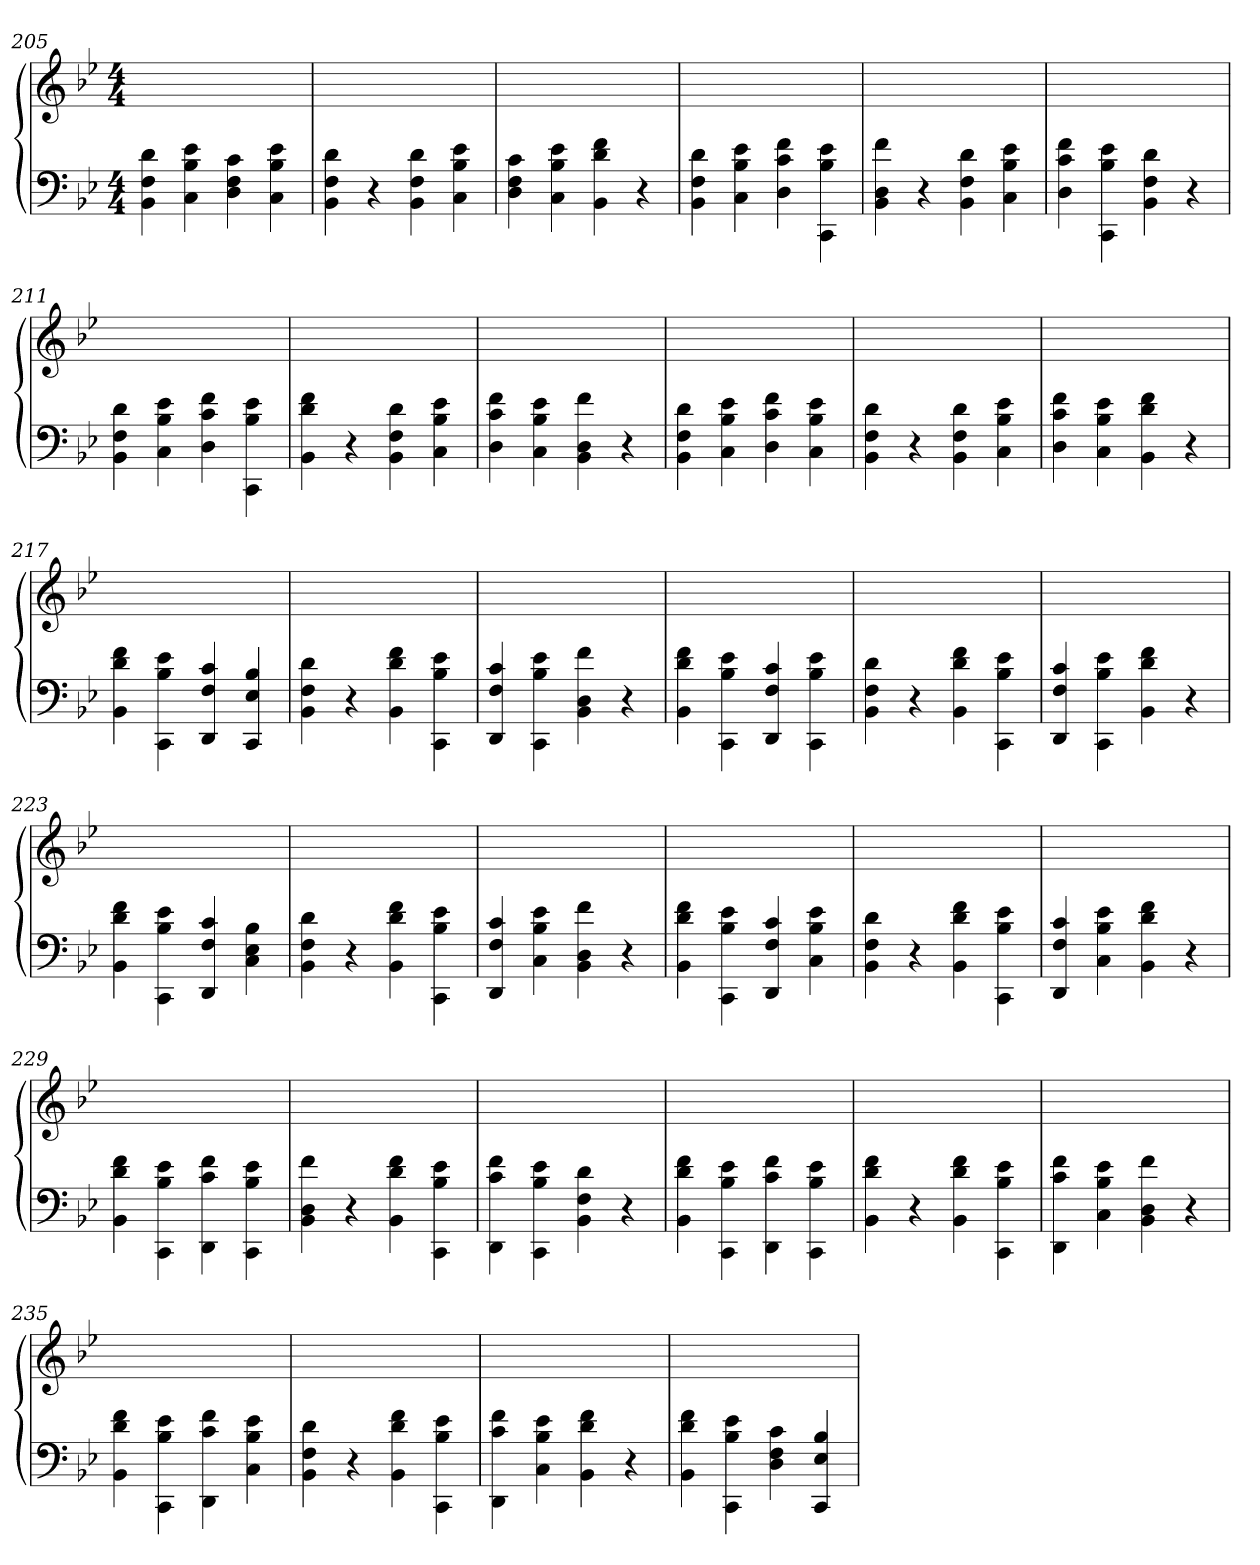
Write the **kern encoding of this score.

**kern	**kern
*part2	*part1
*staff2	*staff1
*clefF4	*clefG2
*k[b-e-]	*k[b-e-]
*B-:	*B-:
*M4/4	*M4/4
=205	=205
4BB- 4F 4d	1ryy
4C 4B- 4e-	.
4D 4F 4c	.
4C 4B- 4e-	.
=206	=206
4BB- 4F 4d	1ryy
4r	.
4BB- 4F 4d	.
4C 4B- 4e-	.
=207	=207
4D 4F 4c	1ryy
4C 4B- 4e-	.
4BB- 4d 4f	.
4r	.
=208	=208
4BB- 4F 4d	1ryy
4C 4B- 4e-	.
4D 4c 4f	.
4CC 4B- 4e-	.
=209	=209
4BB- 4D 4f	1ryy
4r	.
4BB- 4F 4d	.
4C 4B- 4e-	.
=210	=210
4D 4c 4f	1ryy
4CC 4B- 4e-	.
4BB- 4F 4d	.
4r	.
=211	=211
4BB- 4F 4d	1ryy
4C 4B- 4e-	.
4D 4c 4f	.
4CC 4B- 4e-	.
=212	=212
4BB- 4d 4f	1ryy
4r	.
4BB- 4F 4d	.
4C 4B- 4e-	.
=213	=213
4D 4c 4f	1ryy
4C 4B- 4e-	.
4BB- 4D 4f	.
4r	.
=214	=214
4BB- 4F 4d	1ryy
4C 4B- 4e-	.
4D 4c 4f	.
4C 4B- 4e-	.
=215	=215
4BB- 4F 4d	1ryy
4r	.
4BB- 4F 4d	.
4C 4B- 4e-	.
=216	=216
4D 4c 4f	1ryy
4C 4B- 4e-	.
4BB- 4d 4f	.
4r	.
=217	=217
4BB- 4d 4f	1ryy
4CC 4B- 4e-	.
4DD 4F 4c	.
4CC 4E- 4B-	.
=218	=218
4BB- 4F 4d	1ryy
4r	.
4BB- 4d 4f	.
4CC 4B- 4e-	.
=219	=219
4DD 4F 4c	1ryy
4CC 4B- 4e-	.
4BB- 4D 4f	.
4r	.
=220	=220
4BB- 4d 4f	1ryy
4CC 4B- 4e-	.
4DD 4F 4c	.
4CC 4B- 4e-	.
=221	=221
4BB- 4F 4d	1ryy
4r	.
4BB- 4d 4f	.
4CC 4B- 4e-	.
=222	=222
4DD 4F 4c	1ryy
4CC 4B- 4e-	.
4BB- 4d 4f	.
4r	.
=223	=223
4BB- 4d 4f	1ryy
4CC 4B- 4e-	.
4DD 4F 4c	.
4C 4E- 4B-	.
=224	=224
4BB- 4F 4d	1ryy
4r	.
4BB- 4d 4f	.
4CC 4B- 4e-	.
=225	=225
4DD 4F 4c	1ryy
4C 4B- 4e-	.
4BB- 4D 4f	.
4r	.
=226	=226
4BB- 4d 4f	1ryy
4CC 4B- 4e-	.
4DD 4F 4c	.
4C 4B- 4e-	.
=227	=227
4BB- 4F 4d	1ryy
4r	.
4BB- 4d 4f	.
4CC 4B- 4e-	.
=228	=228
4DD 4F 4c	1ryy
4C 4B- 4e-	.
4BB- 4d 4f	.
4r	.
=229	=229
4BB- 4d 4f	1ryy
4CC 4B- 4e-	.
4DD 4c 4f	.
4CC 4B- 4e-	.
=230	=230
4BB- 4D 4f	1ryy
4r	.
4BB- 4d 4f	.
4CC 4B- 4e-	.
=231	=231
4DD 4c 4f	1ryy
4CC 4B- 4e-	.
4BB- 4F 4d	.
4r	.
=232	=232
4BB- 4d 4f	1ryy
4CC 4B- 4e-	.
4DD 4c 4f	.
4CC 4B- 4e-	.
=233	=233
4BB- 4d 4f	1ryy
4r	.
4BB- 4d 4f	.
4CC 4B- 4e-	.
=234	=234
4DD 4c 4f	1ryy
4C 4B- 4e-	.
4BB- 4D 4f	.
4r	.
=235	=235
4BB- 4d 4f	1ryy
4CC 4B- 4e-	.
4DD 4c 4f	.
4C 4B- 4e-	.
=236	=236
4BB- 4F 4d	1ryy
4r	.
4BB- 4d 4f	.
4CC 4B- 4e-	.
=237	=237
4DD 4c 4f	1ryy
4C 4B- 4e-	.
4BB- 4d 4f	.
4r	.
=238	=238
4BB- 4d 4f	1ryy
4CC 4B- 4e-	.
4D 4F 4c	.
4CC 4E- 4B-	.
=	=
*-	*-
